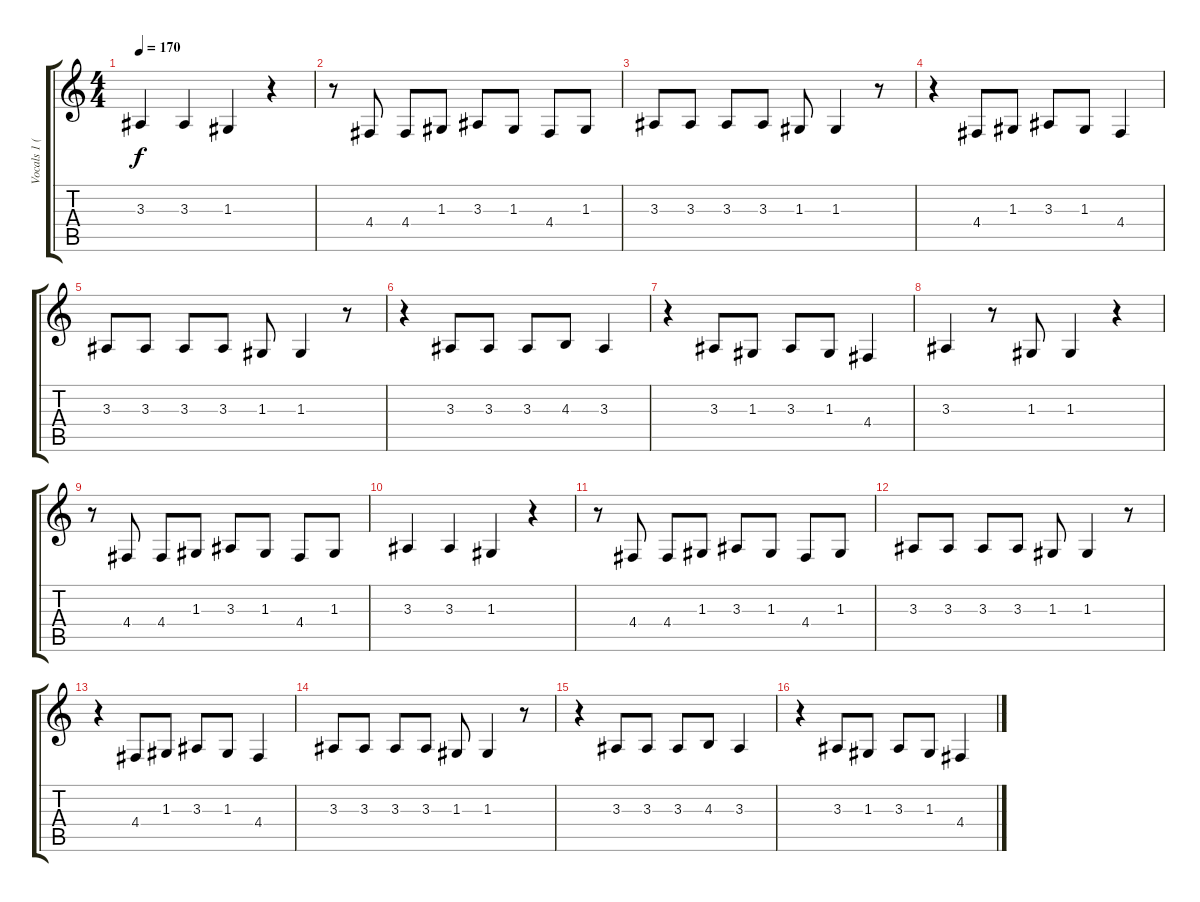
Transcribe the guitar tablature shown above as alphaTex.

\track ("Vocals 1 (MARK)" "Vocals 1 (") {instrument tuba}
\staff {score tabs}
\tuning (E4 B3 G3 D3 A2 E2) {hide}
\ts (4 4)
\tempo 170
\clef g2
\ks c
3.3.4{dy f} 3.3.4 1.3.4 r.4 |
r.8 4.4.8 4.4.8 1.3.8 3.3.8 1.3.8 4.4.8 1.3.8 |
3.3.8 3.3.8 3.3.8 3.3.8 1.3.8 1.3.4 r.8 |
r.4 4.4.8 1.3.8 3.3.8 1.3.8 4.4.4 |
3.3.8 3.3.8 3.3.8 3.3.8 1.3.8 1.3.4 r.8 |
r.4 3.3.8 3.3.8 3.3.8 4.3.8 3.3.4 |
r.4 3.3.8 1.3.8 3.3.8 1.3.8 4.4.4 |
3.3.4 r.8 1.3.8 1.3.4 r.4 |
r.8 4.4.8 4.4.8 1.3.8 3.3.8 1.3.8 4.4.8 1.3.8 |
3.3.4 3.3.4 1.3.4 r.4 |
r.8 4.4.8 4.4.8 1.3.8 3.3.8 1.3.8 4.4.8 1.3.8 |
3.3.8 3.3.8 3.3.8 3.3.8 1.3.8 1.3.4 r.8 |
r.4 4.4.8 1.3.8 3.3.8 1.3.8 4.4.4 |
3.3.8 3.3.8 3.3.8 3.3.8 1.3.8 1.3.4 r.8 |
r.4 3.3.8 3.3.8 3.3.8 4.3.8 3.3.4 |
r.4 3.3.8 1.3.8 3.3.8 1.3.8 4.4.4
